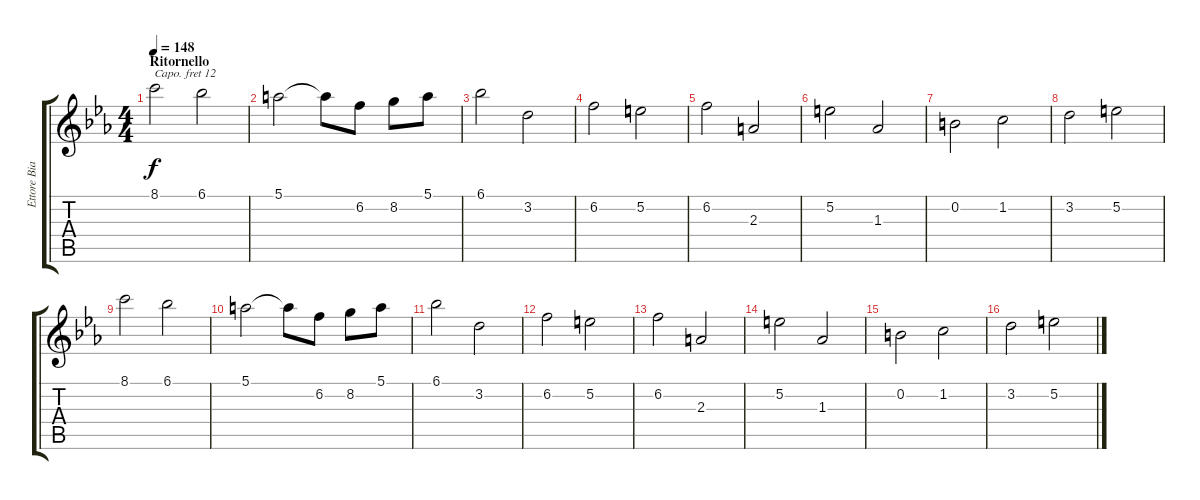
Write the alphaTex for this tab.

\track ("Ettore Bianconi [Synth]" "Ettore Bia") {instrument stringensemble1}
\staff {score tabs}
\capo 12
\tuning (E4 B3 G3 D3 A2 E2) {hide}
\ts (4 4)
\section ("" "Ritornello")
\tempo 148
\clef g2
\ks cminor
8.1.2{dy f} 6.1.2 |
5.1.2 5.1{t}.8 6.2.8 8.2.8 5.1.8 |
6.1.2 3.2.2 |
6.2.2 5.2.2 |
6.2.2 2.3.2 |
5.2.2 1.3.2 |
0.2.2 1.2.2 |
3.2.2 5.2.2 |
8.1.2 6.1.2 |
5.1.2 5.1{t}.8 6.2.8 8.2.8 5.1.8 |
6.1.2 3.2.2 |
6.2.2 5.2.2 |
6.2.2 2.3.2 |
5.2.2 1.3.2 |
0.2.2 1.2.2 |
3.2.2 5.2.2
